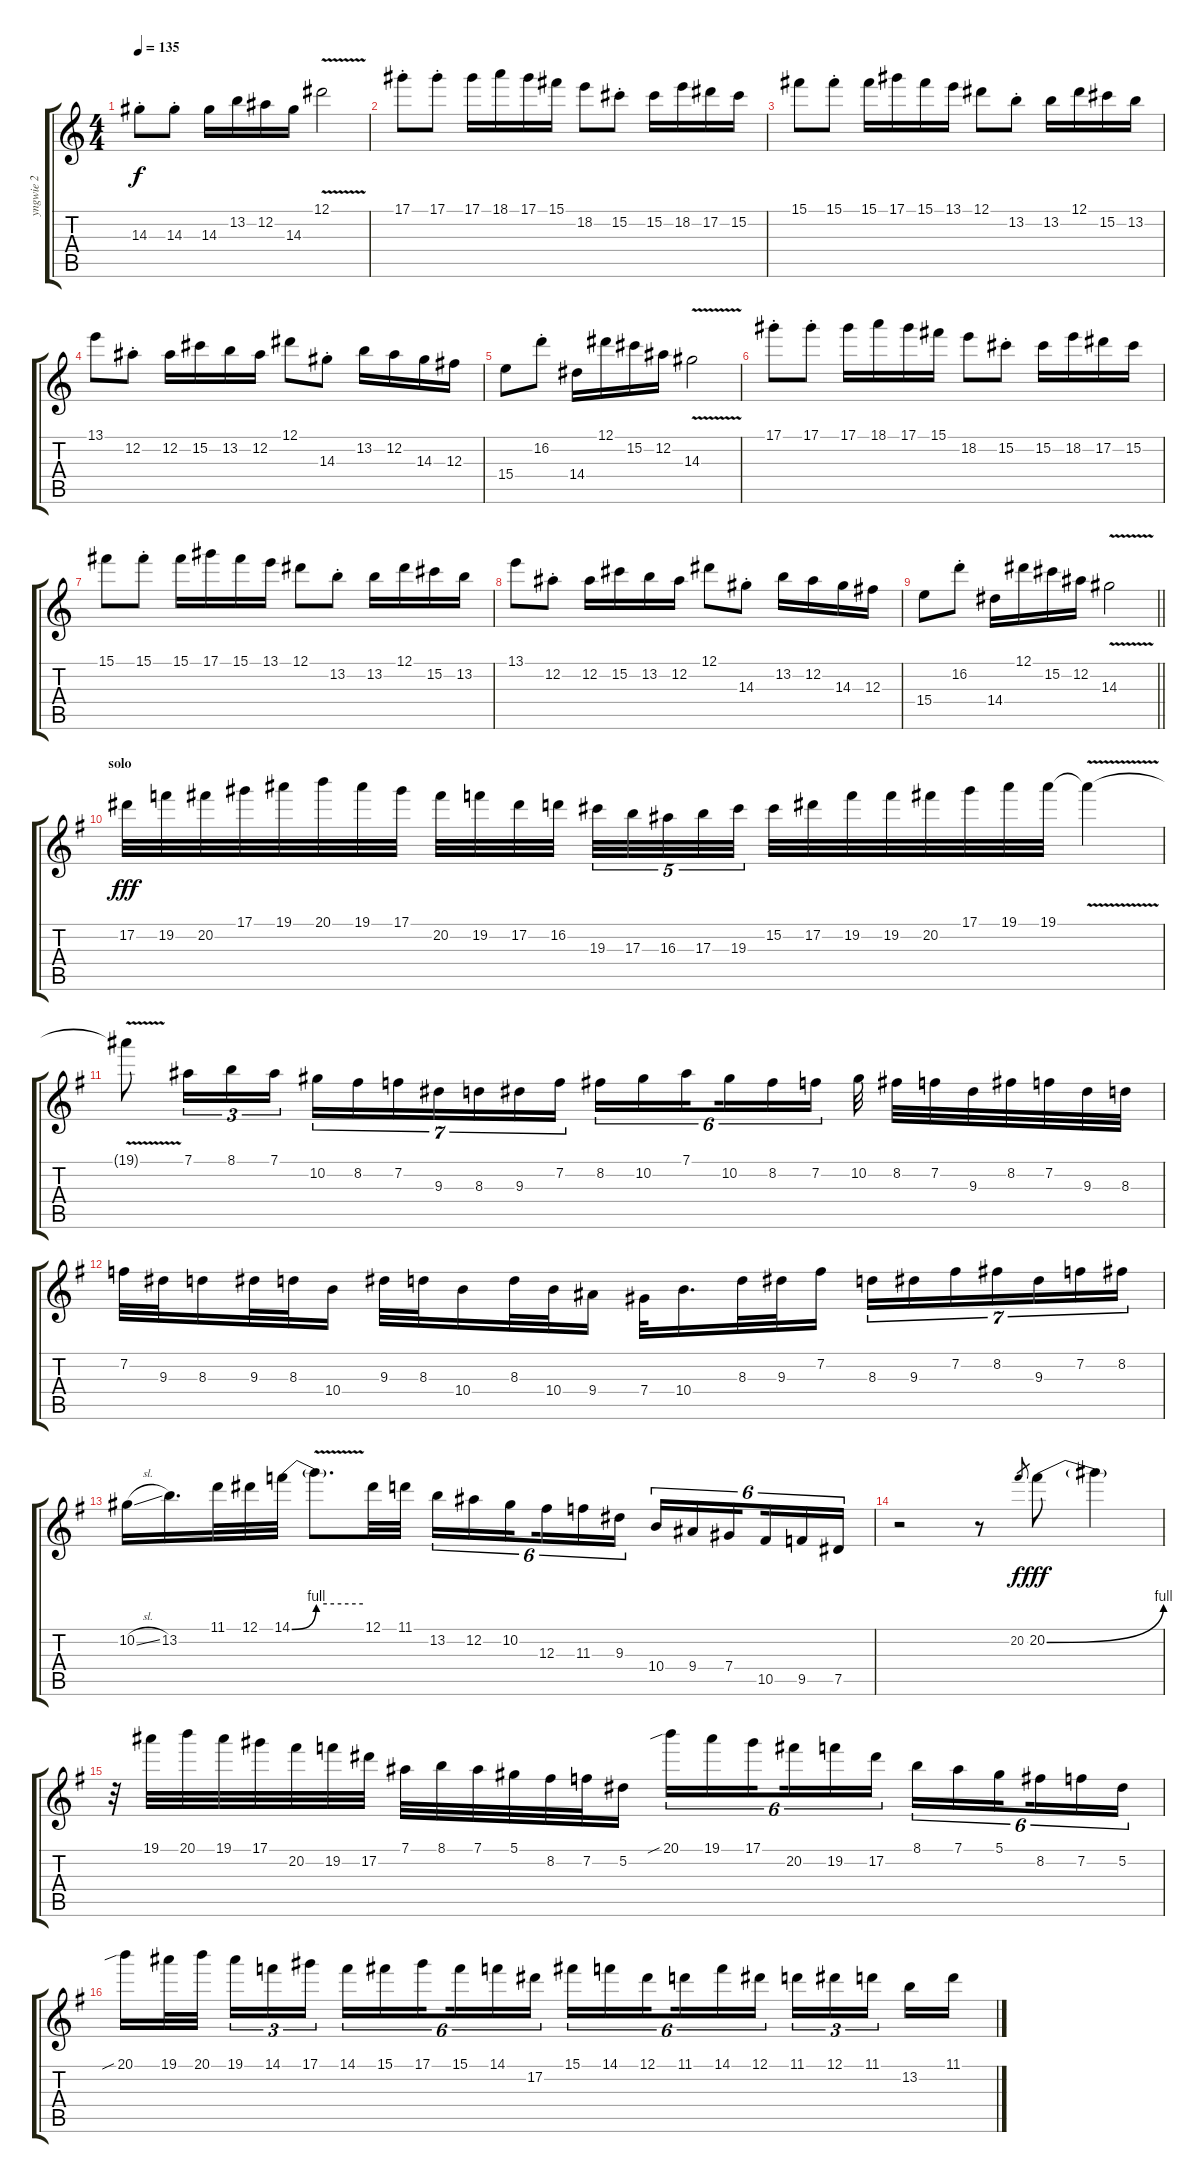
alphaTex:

\track ("yngwie 2" "yngwie 2") {instrument overdrivenguitar}
\staff {score tabs}
\tuning (Eb4 Bb3 Gb3 Db3 Ab2 Eb2) {hide}
\ts (4 4)
\tempo 135
\clef g2
\ks aminor
14.3{st}.8{dy f} 14.3{st}.8 14.3.16 13.2.16 12.2.16 14.3.16 12.1{v}.2 |
17.1{st}.8 17.1{st}.8 17.1.16 18.1.16 17.1.16 15.1.16 18.2.8 15.2{st}.8 15.2.16 18.2.16 17.2.16 15.2.16 |
15.1.8 15.1{st}.8 15.1.16 17.1.16 15.1.16 13.1.16 12.1.8 13.2{st}.8 13.2.16 12.1.16 15.2.16 13.2.16 |
13.1.8 12.2{st}.8 12.2.16 15.2.16 13.2.16 12.2.16 12.1.8 14.3{st}.8 13.2.16 12.2.16 14.3.16 12.3.16 |
15.4.8 16.2{st}.8 14.4.16 12.1.16 15.2.16 12.2.16 14.3{v}.2 |
17.1{st}.8 17.1{st}.8 17.1.16 18.1.16 17.1.16 15.1.16 18.2.8 15.2{st}.8 15.2.16 18.2.16 17.2.16 15.2.16 |
15.1.8 15.1{st}.8 15.1.16 17.1.16 15.1.16 13.1.16 12.1.8 13.2{st}.8 13.2.16 12.1.16 15.2.16 13.2.16 |
13.1.8 12.2{st}.8 12.2.16 15.2.16 13.2.16 12.2.16 12.1.8 14.3{st}.8 13.2.16 12.2.16 14.3.16 12.3.16 |
\barLineRight lightlight
15.4.8 16.2{st}.8 14.4.16 12.1.16 15.2.16 12.2.16 14.3{v}.2 |
\section ("" "solo")
\ks eminor
17.2.32{dy fff volume 16 balance 8 instrument overdrivenguitar} 19.2.32 20.2.32 17.1.32 19.1.32 20.1.32 19.1.32 17.1.32 20.2.32 19.2.32 17.2.32 16.2.32{beam splitsecondary} 19.3.32{tu (5 4)} 17.3.32{tu (5 4)} 16.3.32{tu (5 4)} 17.3.32{tu (5 4)} 19.3.32{tu (5 4)} 15.2.32 17.2.32 19.2.32 19.2.32 20.2.32 17.1.32 19.1.32 19.1.32 19.1{v t}.4 |
19.1{t}.8 7.1.16{tu (3 2)} 8.1.16{tu (3 2)} 7.1.16{tu (3 2)} 10.2.16{tu (7 4)} 8.2.16{tu (7 4)} 7.2.16{tu (7 4)} 9.3.16{tu (7 4)} 8.3.16{tu (7 4)} 9.3.16{tu (7 4)} 7.2.16{tu (7 4)} 8.2.16{tu (6 4)} 10.2.16{tu (6 4)} 7.1.16{tu (6 4) beam splitsecondary} 10.2.16{tu (6 4)} 8.2.16{tu (6 4)} 7.2.16{tu (6 4)} 10.2.32 8.2.32 7.2.32 9.3.32 8.2.32 7.2.32 9.3.32 8.3.32 |
7.2.32 9.3.32 8.3.16 9.3.32 8.3.32 10.4.16 9.3.32 8.3.32 10.4.16 8.3.32 10.4.32 9.4.16 7.4.32 10.4.16{d} 8.3.32 9.3.32 7.2.16 8.3.16{tu (7 4)} 9.3.16{tu (7 4)} 7.2.16{tu (7 4)} 8.2.16{tu (7 4)} 9.3.16{tu (7 4)} 7.2.16{tu (7 4)} 8.2.16{tu (7 4)} |
10.2{sl}.16 13.2.16{d} 11.1.32 12.1.32 14.1{be (bend 0 0 60 4)}.32 14.1{be (hold 0 4 60 4) v t}.8{d} 12.1.32 11.1.32 13.2.16{tu (6 4)} 12.2.16{tu (6 4)} 10.2.16{tu (6 4) beam splitsecondary} 12.3.16{tu (6 4)} 11.3.16{tu (6 4)} 9.3.16{tu (6 4)} 10.4.16{tu (6 4)} 9.4.16{tu (6 4)} 7.4.16{tu (6 4) beam splitsecondary} 10.5.16{tu (6 4)} 9.5.16{tu (6 4)} 7.5.16{tu (6 4)} |
r.2 r.8 20.2.8{gr dy f} 20.2{be (bend 0 0 60 4)}.8{dy fff} 20.2{t}.4 |
r.32 19.1.32 20.1.32 19.1.32 17.1.32 20.2.32 19.2.32 17.2.32 7.1.32 8.1.32 7.1.32 5.1.32 8.2.32 7.2.32 5.2.16 20.1{sib}.16{tu (6 4)} 19.1.16{tu (6 4)} 17.1.16{tu (6 4) beam splitsecondary} 20.2.16{tu (6 4)} 19.2.16{tu (6 4)} 17.2.16{tu (6 4)} 8.1.16{tu (6 4)} 7.1.16{tu (6 4)} 5.1.16{tu (6 4) beam splitsecondary} 8.2.16{tu (6 4)} 7.2.16{tu (6 4)} 5.2.16{tu (6 4)} |
20.1{sib}.16 19.1.32 20.1.32{beam splitsecondary} 19.1.16{tu (3 2)} 14.1.16{tu (3 2)} 17.1.16{tu (3 2)} 14.1.16{tu (6 4)} 15.1.16{tu (6 4)} 17.1.16{tu (6 4) beam splitsecondary} 15.1.16{tu (6 4)} 14.1.16{tu (6 4)} 17.2.16{tu (6 4)} 15.1.16{tu (6 4)} 14.1.16{tu (6 4)} 12.1.16{tu (6 4) beam splitsecondary} 11.1.16{tu (6 4)} 14.1.16{tu (6 4)} 12.1.16{tu (6 4)} 11.1.16{tu (3 2)} 12.1.16{tu (3 2)} 11.1.16{tu (3 2) beam splitsecondary} 13.2.16 11.1.16
